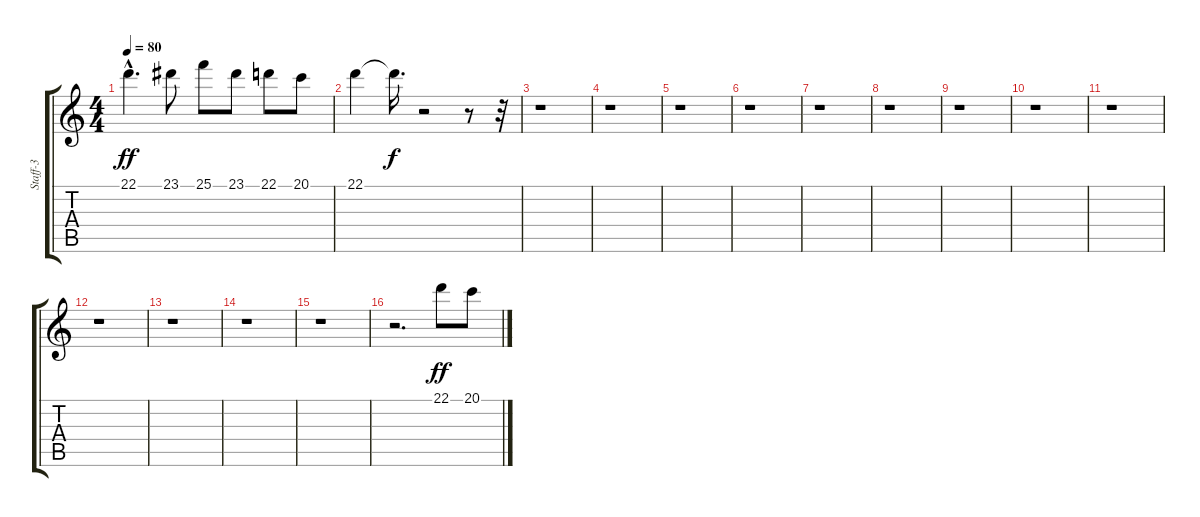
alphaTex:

\track ("Staff-3" "Staff-3") {instrument panflute}
\staff {score tabs}
\tuning (E4 B3 G3 D3 A2 E2) {hide}
\ts (4 4)
\tempo 80
\clef g2
\ks c
22.1{hac}.4{d dy ff} 23.1.8 25.1.8 23.1.8 22.1.8 20.1.8 |
22.1.4 22.1{t}.16{d dy f} r.2 r.8 r.32 |
r.1 |
r.1 |
r.1 |
r.1 |
r.1 |
r.1 |
r.1 |
r.1 |
r.1 |
r.1 |
r.1 |
r.1 |
r.1 |
r.2{d} 22.1.8{dy ff} 20.1.8
